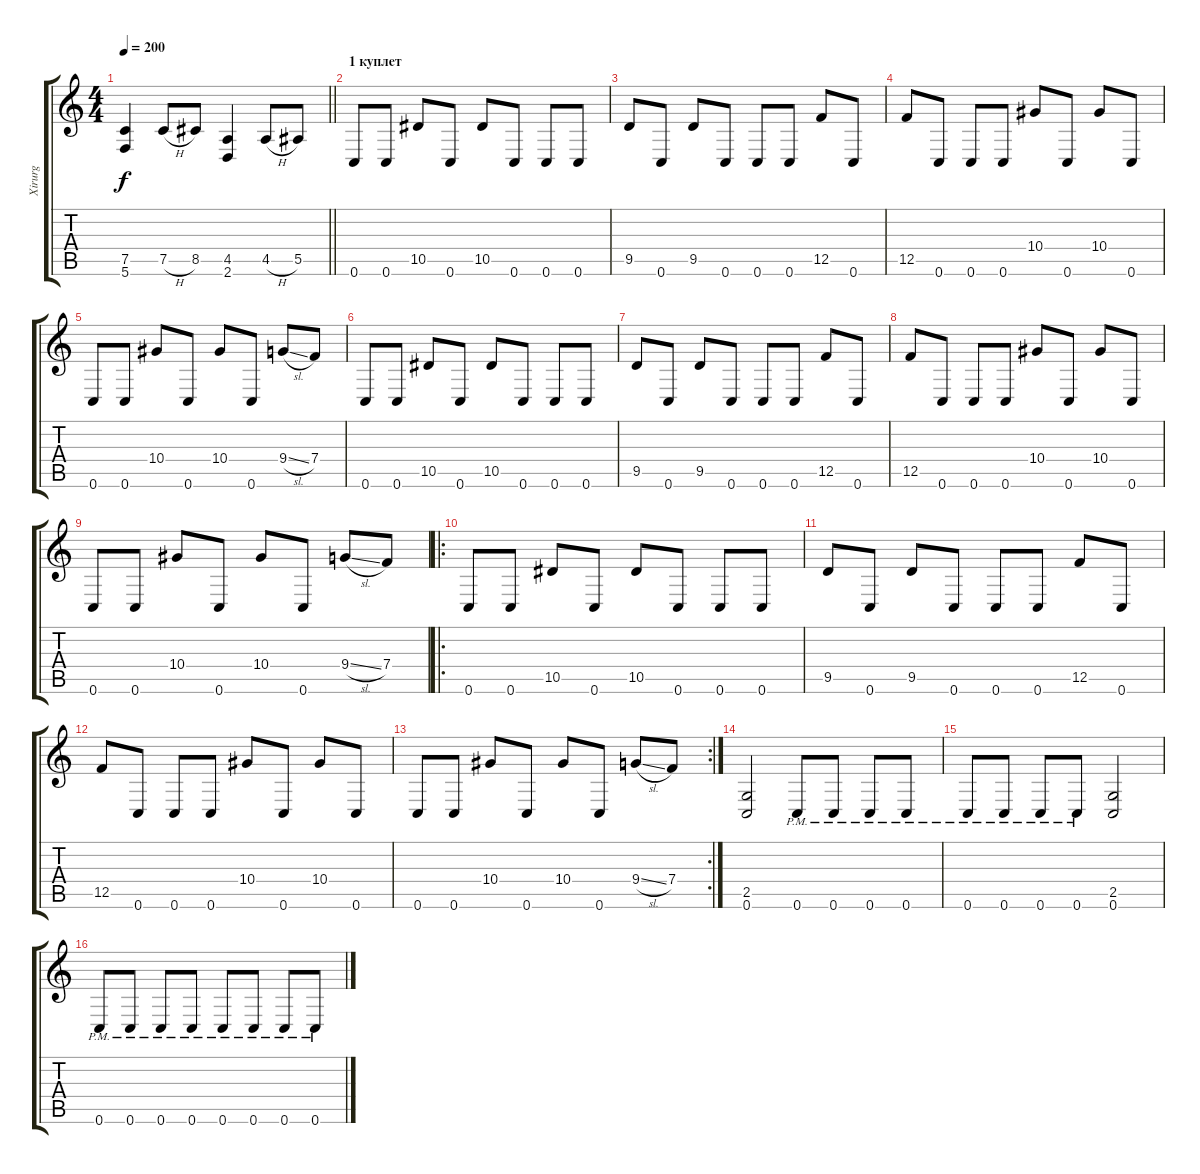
\track ("Xirurg" "Xirurg") {instrument distortionguitar}
\staff {score tabs}
\tuning (C4 G3 Eb3 Bb2 F2 C2) {hide}
\ts (4 4)
\tempo 200
\clef g2
\barLineRight lightlight
\ks c
(7.5 5.6).4{dy f} 7.5{h}.8 8.5.8 (4.5 2.6).4 4.5{h}.8 5.5.8 |
\section ("" "1 куплет")
0.6.8 0.6.8 10.5.8 0.6.8 10.5.8 0.6.8 0.6.8 0.6.8 |
9.5.8 0.6.8 9.5.8 0.6.8 0.6.8 0.6.8 12.5.8 0.6.8 |
12.5.8 0.6.8 0.6.8 0.6.8 10.4.8 0.6.8 10.4.8 0.6.8 |
0.6.8 0.6.8 10.4.8 0.6.8 10.4.8 0.6.8 9.4{sl}.8 7.4.8 |
0.6.8 0.6.8 10.5.8 0.6.8 10.5.8 0.6.8 0.6.8 0.6.8 |
9.5.8 0.6.8 9.5.8 0.6.8 0.6.8 0.6.8 12.5.8 0.6.8 |
12.5.8 0.6.8 0.6.8 0.6.8 10.4.8 0.6.8 10.4.8 0.6.8 |
0.6.8 0.6.8 10.4.8 0.6.8 10.4.8 0.6.8 9.4{sl}.8 7.4.8 |
\ro
0.6.8 0.6.8 10.5.8 0.6.8 10.5.8 0.6.8 0.6.8 0.6.8 |
9.5.8 0.6.8 9.5.8 0.6.8 0.6.8 0.6.8 12.5.8 0.6.8 |
12.5.8 0.6.8 0.6.8 0.6.8 10.4.8 0.6.8 10.4.8 0.6.8 |
\rc 2
0.6.8 0.6.8 10.4.8 0.6.8 10.4.8 0.6.8 9.4{sl}.8 7.4.8 |
(2.5 0.6).2 0.6{pm}.8 0.6{pm}.8 0.6{pm}.8 0.6{pm}.8 |
0.6{pm}.8 0.6{pm}.8 0.6{pm}.8 0.6{pm}.8 (2.5 0.6).2 |
0.6{pm}.8 0.6{pm}.8 0.6{pm}.8 0.6{pm}.8 0.6{pm}.8 0.6{pm}.8 0.6{pm}.8 0.6{pm}.8
